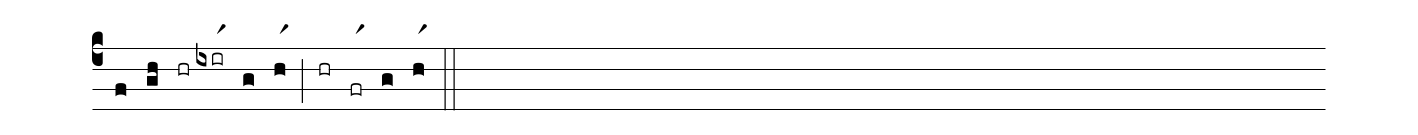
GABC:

annotation: Ia;
%%
(c4)(f)(gh)(hr)(ixirr1)(g)(hr1)(;)(hr)(frr1)(g)(hr1)(::)
